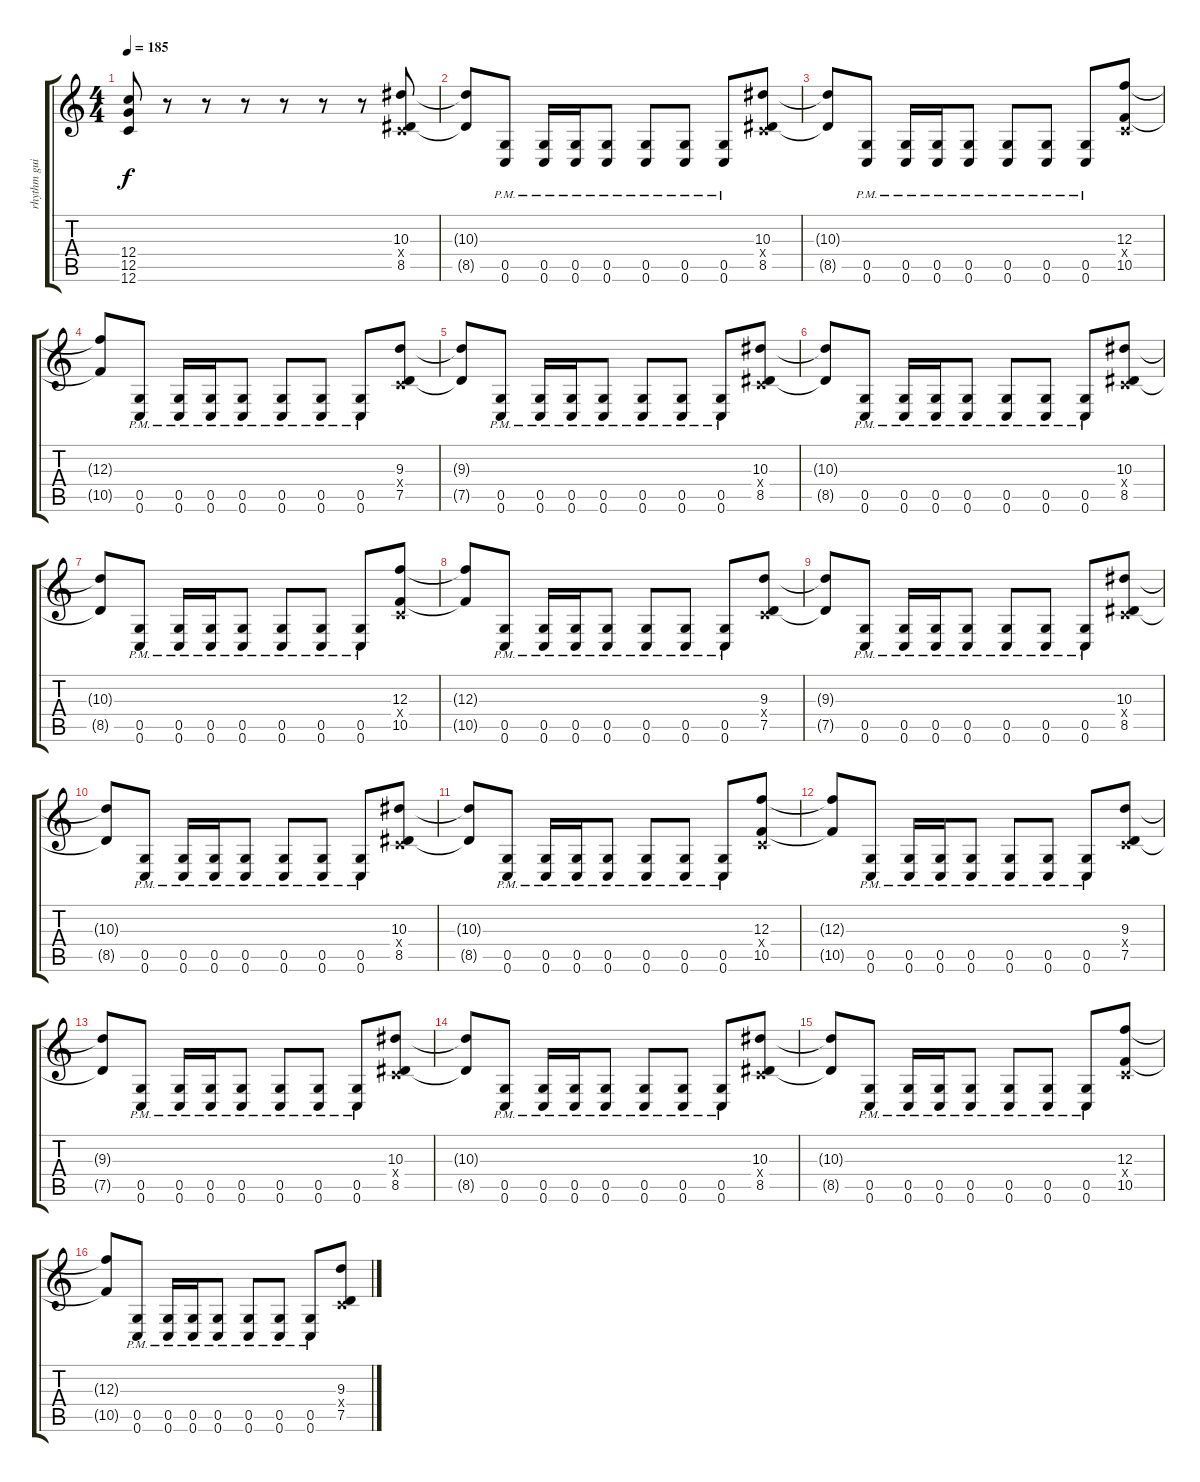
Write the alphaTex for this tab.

\track ("rhythm guitar" "rhythm gui") {instrument distortionguitar}
\staff {score tabs}
\tuning (D4 A3 F3 C3 G2 C2) {hide}
\ts (4 4)
\tempo 185
\clef g2
\ks c
(12.4{t} 12.5{t} 12.6{t}).8{dy f} r.8 r.8 r.8 r.8 r.8 r.8 (10.3 0.4{x} 8.5).8 |
(10.3{t} 8.5{t}).8 (0.5{pm} 0.6{pm}).8 (0.5{pm} 0.6{pm}).16 (0.5{pm} 0.6{pm}).16 (0.5{pm} 0.6{pm}).8 (0.5{pm} 0.6{pm}).8 (0.5{pm} 0.6{pm}).8 (0.5{pm} 0.6{pm}).8 (10.3 0.4{x} 8.5).8 |
(10.3{t} 8.5{t}).8 (0.5{pm} 0.6{pm}).8 (0.5{pm} 0.6{pm}).16 (0.5{pm} 0.6{pm}).16 (0.5{pm} 0.6{pm}).8 (0.5{pm} 0.6{pm}).8 (0.5{pm} 0.6{pm}).8 (0.5{pm} 0.6{pm}).8 (12.3 0.4{x} 10.5).8 |
(12.3{t} 10.5{t}).8 (0.5{pm} 0.6{pm}).8 (0.5{pm} 0.6{pm}).16 (0.5{pm} 0.6{pm}).16 (0.5{pm} 0.6{pm}).8 (0.5{pm} 0.6{pm}).8 (0.5{pm} 0.6{pm}).8 (0.5{pm} 0.6{pm}).8 (9.3 0.4{x} 7.5).8 |
(9.3{t} 7.5{t}).8 (0.5{pm} 0.6{pm}).8 (0.5{pm} 0.6{pm}).16 (0.5{pm} 0.6{pm}).16 (0.5{pm} 0.6{pm}).8 (0.5{pm} 0.6{pm}).8 (0.5{pm} 0.6{pm}).8 (0.5{pm} 0.6{pm}).8 (10.3 0.4{x} 8.5).8 |
(10.3{t} 8.5{t}).8 (0.5{pm} 0.6{pm}).8 (0.5{pm} 0.6{pm}).16 (0.5{pm} 0.6{pm}).16 (0.5{pm} 0.6{pm}).8 (0.5{pm} 0.6{pm}).8 (0.5{pm} 0.6{pm}).8 (0.5{pm} 0.6{pm}).8 (10.3 0.4{x} 8.5).8 |
(10.3{t} 8.5{t}).8 (0.5{pm} 0.6{pm}).8 (0.5{pm} 0.6{pm}).16 (0.5{pm} 0.6{pm}).16 (0.5{pm} 0.6{pm}).8 (0.5{pm} 0.6{pm}).8 (0.5{pm} 0.6{pm}).8 (0.5{pm} 0.6{pm}).8 (12.3 0.4{x} 10.5).8 |
(12.3{t} 10.5{t}).8 (0.5{pm} 0.6{pm}).8 (0.5{pm} 0.6{pm}).16 (0.5{pm} 0.6{pm}).16 (0.5{pm} 0.6{pm}).8 (0.5{pm} 0.6{pm}).8 (0.5{pm} 0.6{pm}).8 (0.5{pm} 0.6{pm}).8 (9.3 0.4{x} 7.5).8 |
(9.3{t} 7.5{t}).8 (0.5{pm} 0.6{pm}).8 (0.5{pm} 0.6{pm}).16 (0.5{pm} 0.6{pm}).16 (0.5{pm} 0.6{pm}).8 (0.5{pm} 0.6{pm}).8 (0.5{pm} 0.6{pm}).8 (0.5{pm} 0.6{pm}).8 (10.3 0.4{x} 8.5).8 |
(10.3{t} 8.5{t}).8 (0.5{pm} 0.6{pm}).8 (0.5{pm} 0.6{pm}).16 (0.5{pm} 0.6{pm}).16 (0.5{pm} 0.6{pm}).8 (0.5{pm} 0.6{pm}).8 (0.5{pm} 0.6{pm}).8 (0.5{pm} 0.6{pm}).8 (10.3 0.4{x} 8.5).8 |
(10.3{t} 8.5{t}).8 (0.5{pm} 0.6{pm}).8 (0.5{pm} 0.6{pm}).16 (0.5{pm} 0.6{pm}).16 (0.5{pm} 0.6{pm}).8 (0.5{pm} 0.6{pm}).8 (0.5{pm} 0.6{pm}).8 (0.5{pm} 0.6{pm}).8 (12.3 0.4{x} 10.5).8 |
(12.3{t} 10.5{t}).8 (0.5{pm} 0.6{pm}).8 (0.5{pm} 0.6{pm}).16 (0.5{pm} 0.6{pm}).16 (0.5{pm} 0.6{pm}).8 (0.5{pm} 0.6{pm}).8 (0.5{pm} 0.6{pm}).8 (0.5{pm} 0.6{pm}).8 (9.3 0.4{x} 7.5).8 |
(9.3{t} 7.5{t}).8 (0.5{pm} 0.6{pm}).8 (0.5{pm} 0.6{pm}).16 (0.5{pm} 0.6{pm}).16 (0.5{pm} 0.6{pm}).8 (0.5{pm} 0.6{pm}).8 (0.5{pm} 0.6{pm}).8 (0.5{pm} 0.6{pm}).8 (10.3 0.4{x} 8.5).8 |
(10.3{t} 8.5{t}).8 (0.5{pm} 0.6{pm}).8 (0.5{pm} 0.6{pm}).16 (0.5{pm} 0.6{pm}).16 (0.5{pm} 0.6{pm}).8 (0.5{pm} 0.6{pm}).8 (0.5{pm} 0.6{pm}).8 (0.5{pm} 0.6{pm}).8 (10.3 0.4{x} 8.5).8 |
(10.3{t} 8.5{t}).8 (0.5{pm} 0.6{pm}).8 (0.5{pm} 0.6{pm}).16 (0.5{pm} 0.6{pm}).16 (0.5{pm} 0.6{pm}).8 (0.5{pm} 0.6{pm}).8 (0.5{pm} 0.6{pm}).8 (0.5{pm} 0.6{pm}).8 (12.3 0.4{x} 10.5).8 |
(12.3{t} 10.5{t}).8 (0.5{pm} 0.6{pm}).8 (0.5{pm} 0.6{pm}).16 (0.5{pm} 0.6{pm}).16 (0.5{pm} 0.6{pm}).8 (0.5{pm} 0.6{pm}).8 (0.5{pm} 0.6{pm}).8 (0.5{pm} 0.6{pm}).8 (9.3 0.4{x} 7.5).8
